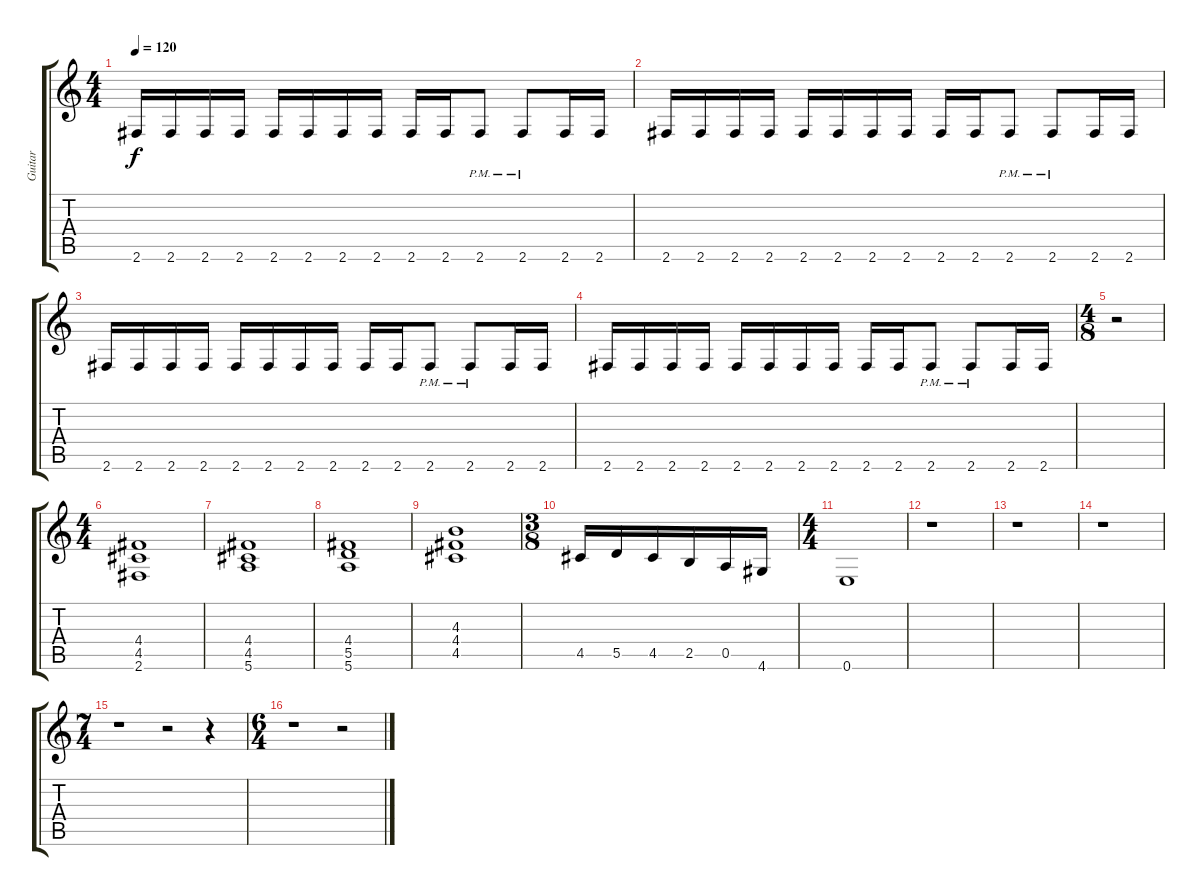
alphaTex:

\track ("Guitar" "Guitar") {instrument distortionguitar}
\staff {score tabs}
\tuning (E4 B3 G3 D3 A2 E2) {hide}
\ts (4 4)
\tempo 120
\clef g2
\ks c
2.6.16{dy f} 2.6.16 2.6.16 2.6.16 2.6.16 2.6.16 2.6.16 2.6.16 2.6.16 2.6.16 2.6{pm}.8 2.6{pm}.8 2.6.16 2.6.16 |
2.6.16 2.6.16 2.6.16 2.6.16 2.6.16 2.6.16 2.6.16 2.6.16 2.6.16 2.6.16 2.6{pm}.8 2.6{pm}.8 2.6.16 2.6.16 |
2.6.16 2.6.16 2.6.16 2.6.16 2.6.16 2.6.16 2.6.16 2.6.16 2.6.16 2.6.16 2.6{pm}.8 2.6{pm}.8 2.6.16 2.6.16 |
2.6.16 2.6.16 2.6.16 2.6.16 2.6.16 2.6.16 2.6.16 2.6.16 2.6.16 2.6.16 2.6{pm}.8 2.6{pm}.8 2.6.16 2.6.16 |
\ts (4 8)
r.2 |
\ts (4 4)
(4.4 4.5 2.6).1 |
(4.4 4.5 5.6).1 |
(4.4 5.5 5.6).1 |
(4.3 4.4 4.5).1 |
\ts (3 8)
4.5.16 5.5.16 4.5.16 2.5.16 0.5.16 4.6.16 |
\ts (4 4)
0.6.1 |
r.1 |
r.1 |
r.1 |
\ts (7 4)
r.1 r.2 r.4 |
\ts (6 4)
r.1 r.2
